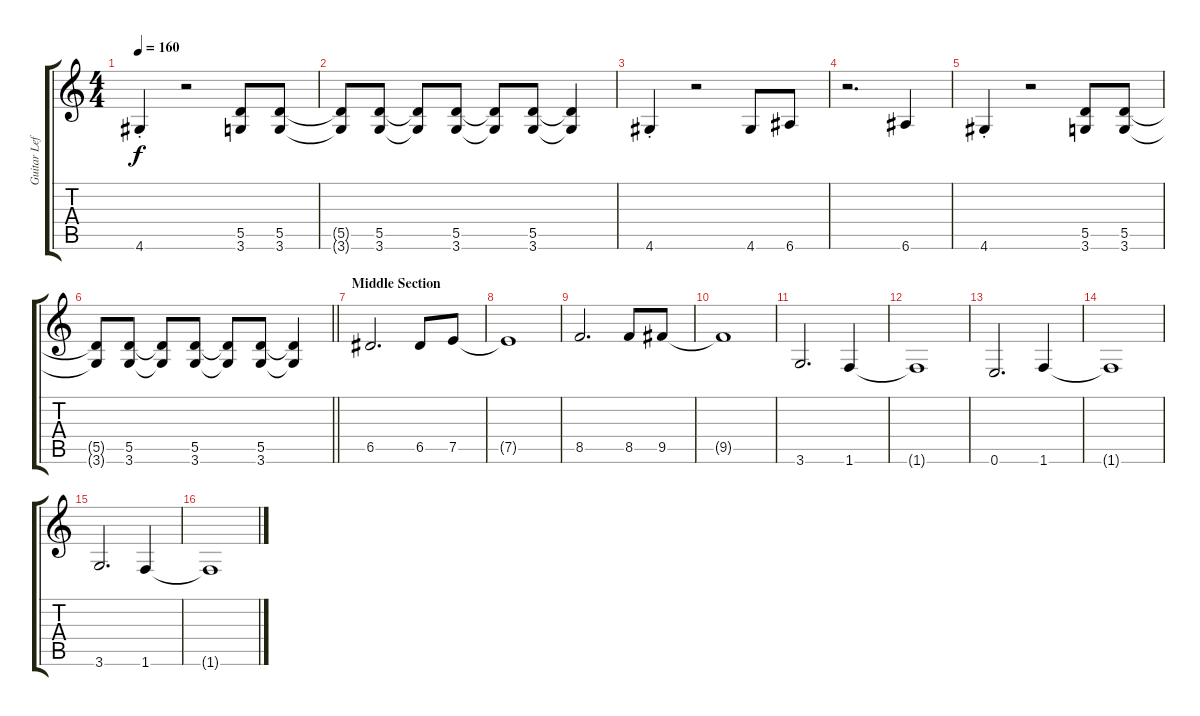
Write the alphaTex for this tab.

\track ("Guitar Left" "Guitar Lef") {instrument overdrivenguitar}
\staff {score tabs}
\tuning (E4 B3 G3 D3 A2 E2) {hide}
\ts (4 4)
\tempo 160
\clef g2
\ks c
4.6{st}.4{dy f} r.2 (5.5 3.6).8 (5.5 3.6).8 |
(5.5{t} 3.6{t}).8 (5.5 3.6).8 (5.5{t} 3.6{t}).8 (5.5 3.6).8 (5.5{t} 3.6{t}).8 (5.5 3.6).8 (5.5{t} 3.6{t}).4 |
4.6{st}.4 r.2 4.6.8 6.6.8 |
r.2{d} 6.6.4 |
4.6{st}.4 r.2 (5.5 3.6).8 (5.5 3.6).8 |
\barLineRight lightlight
(5.5{t} 3.6{t}).8 (5.5 3.6).8 (5.5{t} 3.6{t}).8 (5.5 3.6).8 (5.5{t} 3.6{t}).8 (5.5 3.6).8 (5.5{t} 3.6{t}).4 |
\section ("" "Middle Section")
6.5.2{d} 6.5.8 7.5.8 |
7.5{t}.1 |
8.5.2{d} 8.5.8 9.5.8 |
9.5{t}.1 |
3.6.2{d} 1.6.4 |
1.6{t}.1 |
0.6.2{d} 1.6.4 |
1.6{t}.1 |
3.6.2{d} 1.6.4 |
1.6{t}.1
